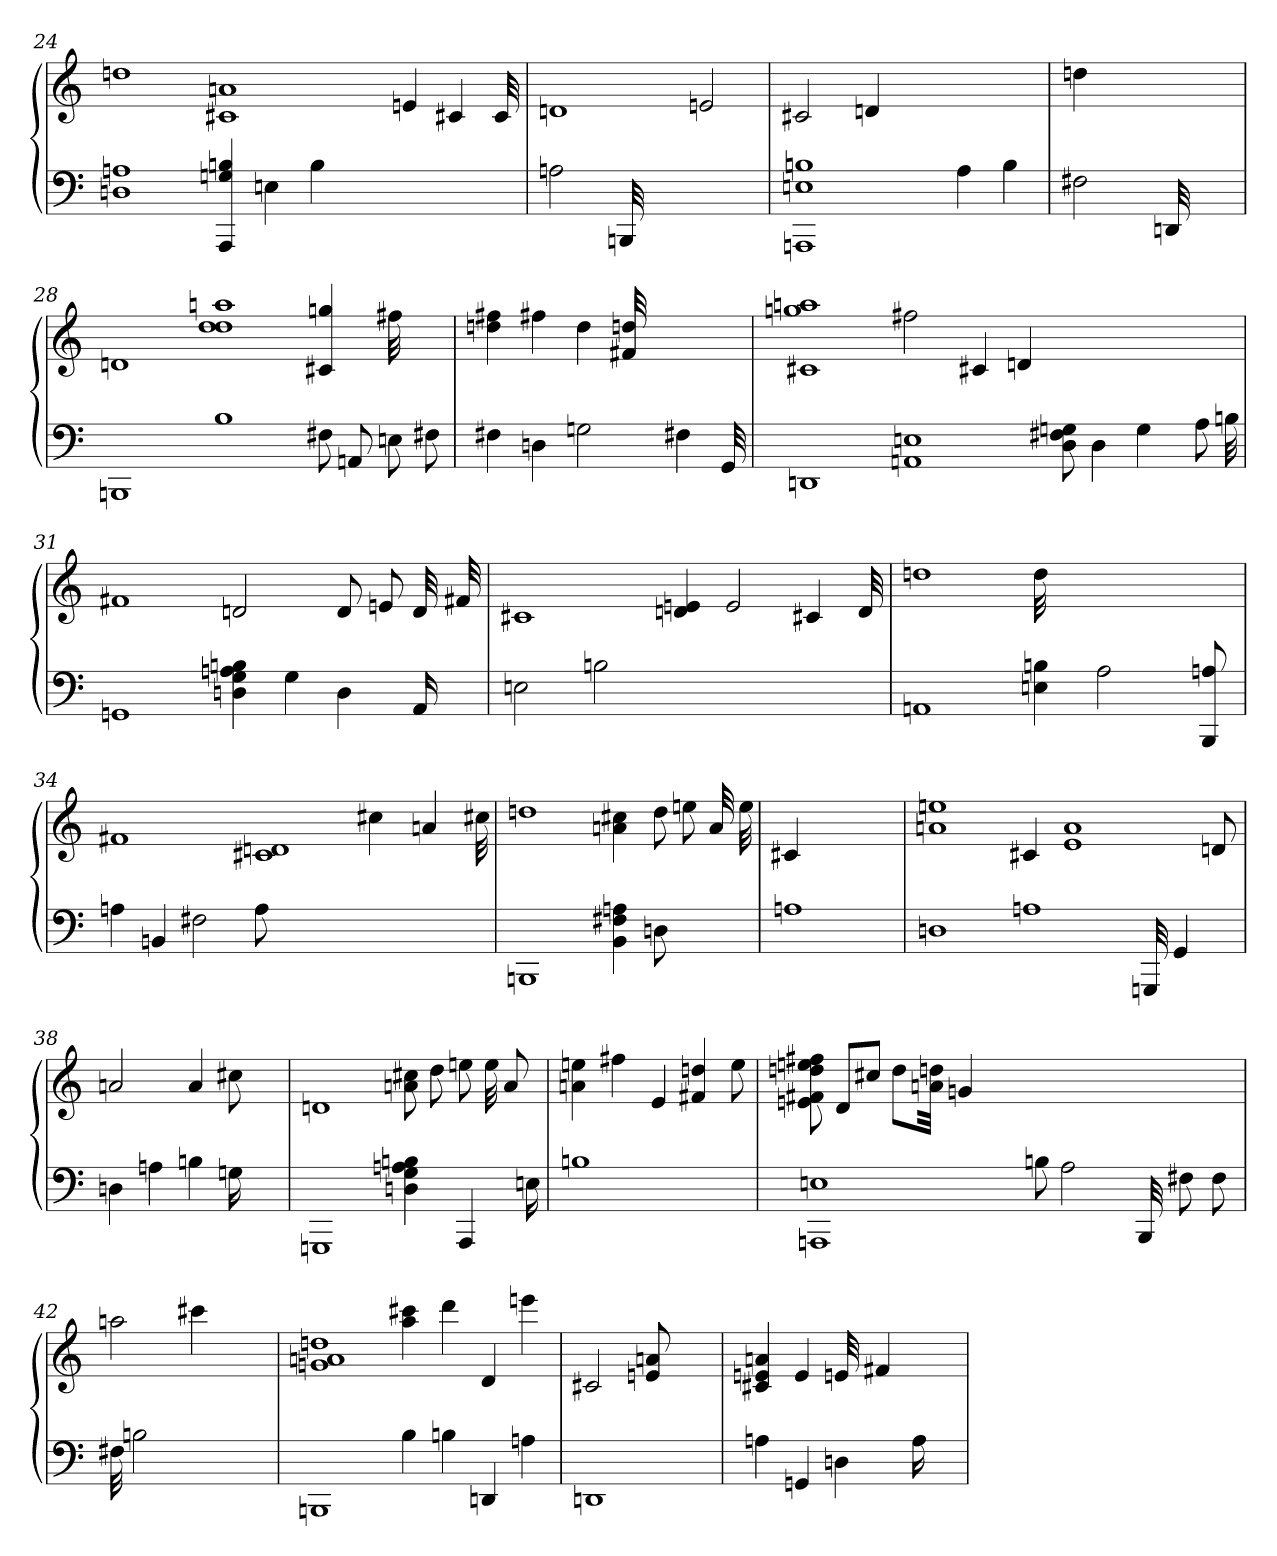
**kern	**kern
*part2	*part1
*staff2	*staff1
*clefF4	*clefG2
=24	=24
1Dn 1An	1ddn
4Gn 4Bn 4AAA	1an 1c#X
4En	.
4B	.
2ryy	.
.	4en
4ryy	4c#X
32ryy	32c#
=25	=25
2An	1dn
32BBBn	.
4...ryy	.
2ryy	2en
=26	=26
1Bn 1AAAn 1En	2c#X
.	4dn
.	4ryy
4A	2ryy
4B	.
=27	=27
2F#X	4ddn
.	2.ryy
32DDn	.
4...ryy	.
=28	=28
1BBBn	1dn
1B	1dd 1dd 1aan
8F#X	4c#X 4ggn
8AAn	.
8En	32ff#X
.	8..ryy
8F#X	.
=29	=29
4F#X	4ff#X 4ddn
4Dn	4ff#X
2Gn	4dd
.	32f#X 32ddn
.	8..ryy
4F#X	4ryy
32GG	32ryy
=30	=30
1DDn	1c#X 1ggn 1aan
1AAn 1En	2ff#X
.	4c#X
.	4dn
8D 8F#X 8Gn	2ryy
4D	.
4G	.
.	4ryy
8A	.
32Bn	32ryy
=31	=31
1GGn	1f#X
4G 4Dn 4An 4Bn	2dn
4G	.
4D	8d
.	8en
16AA	32d
.	32f#X
=32	=32
2En	1c#X
2Bn	.
1ryy	4dn 4en
.	2e
.	4c#X
32ryy	32d
=33	=33
1AAn	1ddn
4En 4Bn	32dd
.	2ryy
2A	.
.	4ryy
8An 8BBB	.
.	16.ryy
=34	=34
4An	1f#X
4BBn	.
2F#X	.
8A	1c#X 1dn
1ryy	.
.	4cc#X
4ryy	.
.	4an
8ryy	.
32ryy	32cc#X
=35	=35
1BBBn	1ddn
4BB 4An 4F#X	4an 4cc#X
8Dn	8dd
8.ryy	8een
.	32a
.	32ee
=36	=36
1An	4c#X
.	2.ryy
=37	=37
1Dn	1an 1een
1An	4c#X
.	1e 1a
32GGGn	.
4GG	.
.	8dn
16.ryy	.
=38	=38
4Dn	2an
4An	.
4Bn	4a
16Gn	8cc#X
8.ryy	.
.	8ryy
=39	=39
1GGGn	1dn
4Dn 4G 4An 4Bn	8an 8cc#X
.	8dd
4AAA	8een
.	32ee
.	8a
16En	.
.	32ryy
=40	=40
1Bn	4an 4een
.	4ff#X
.	4e
.	4ddn 4f#X
8ryy	8ee
=41	=41
1En 1AAAn	8ddn 8en 8f#X 8een 8ff#X
.	8d/L
.	8cc#X/J
.	8dd\L
.	32an\ 32ddnJkk
.	4gn
.	8..ryy
8Bn	2ryy
2A	.
.	4ryy
32BBB	.
8F#X	.
.	8ryy
8F#	.
.	32ryy
=42	=42
32F#X	2aan
2Bn	.
.	4ccc#X
4...ryy	.
.	4ryy
=43	=43
1BBBn	1gn 1an 1ddn
4B	4aa 4ccc#X
4Bn	4ddd
4DDn	4d
4An	4eeen
=44	=44
1DDn	2c#X
.	8en 8an
.	4.ryy
=45	=45
4An	4en 4c#X 4an
4GGn	4e
4Dn	32en
.	4f#X
16A	.
.	8..ryy
8.ryy	.
=	=
*-	*-
